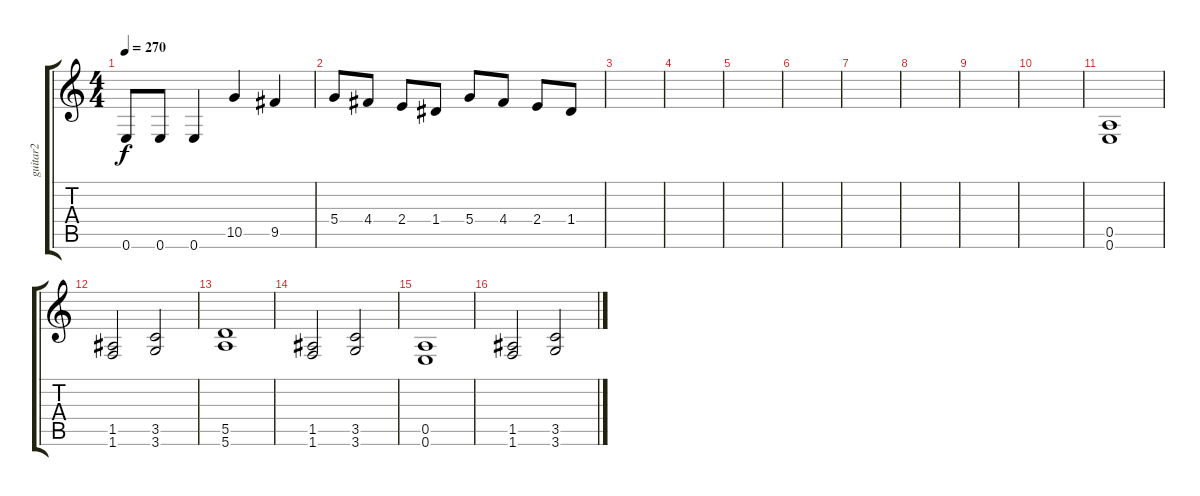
\track ("guitar2" "guitar2") {instrument overdrivenguitar}
\staff {score tabs}
\tuning (E4 B3 G3 D3 A2 E2) {hide}
\ts (4 4)
\tempo 270
\clef g2
\ks c
0.6.8{dy f} 0.6.8 0.6.4 10.5.4 9.5.4 |
5.4.8 4.4.8 2.4.8 1.4.8 5.4.8 4.4.8 2.4.8 1.4.8 |
|
|
|
|
|
|
|
|
(0.5 0.6).1 |
(1.5 1.6).2 (3.5 3.6).2 |
(5.5 5.6).1 |
(1.5 1.6).2 (3.5 3.6).2 |
(0.5 0.6).1 |
(1.5 1.6).2 (3.5 3.6).2
